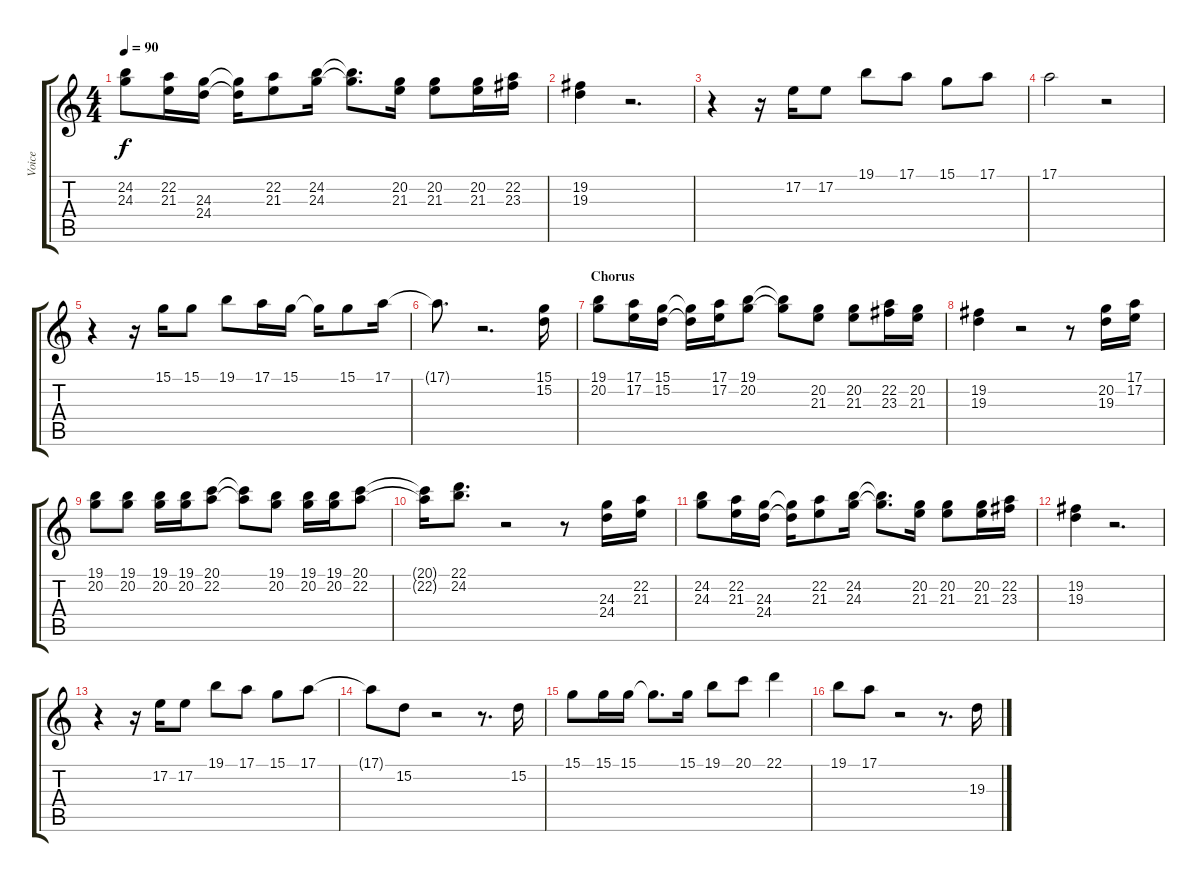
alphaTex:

\track ("Voice" "Voice") {instrument flute}
\staff {score tabs}
\tuning (E4 B3 G3 D3 A2 E2) {hide}
\ts (4 4)
\tempo 90
\clef g2
\ks c
(24.2 24.3).8{dy f} (22.2 21.3).16 (24.3 24.4).16 (24.3{t} 24.4{t}).16 (22.2 21.3).8 (24.2 24.3).16 (24.2{t} 24.3{t}).8{d} (20.2 21.3).16 (20.2 21.3).8 (20.2 21.3).16 (22.2 23.3).16 |
(19.2 19.3).4 r.2{d} |
r.4 r.16 17.2.16 17.2.8 19.1.8 17.1.8 15.1.8 17.1.8 |
17.1.2 r.2 |
r.4 r.16 15.1.16 15.1.8 19.1.8 17.1.16 15.1.16 15.1{t}.16 15.1.8 17.1.16 |
17.1{t}.8{d} r.2{d} (15.1 15.2).16 |
\section ("" "Chorus")
(19.1 20.2).8 (17.1 17.2).16 (15.1 15.2).16 (15.1{t} 15.2{t}).16 (17.1 17.2).16 (19.1 20.2).8 (19.1{t} 20.2{t}).8 (20.2 21.3).8 (20.2 21.3).8 (22.2 23.3).16 (20.2 21.3).16 |
(19.2 19.3).4 r.2 r.8 (20.2 19.3).16 (17.1 17.2).16 |
(19.1 20.2).8 (19.1 20.2).8 (19.1 20.2).16 (19.1 20.2).16 (20.1 22.2).8 (20.1{t} 22.2{t}).8 (19.1 20.2).8 (19.1 20.2).16 (19.1 20.2).16 (20.1 22.2).8 |
(20.1{t} 22.2{t}).16 (22.1 24.2).8{d} r.2 r.8 (24.3 24.4).16 (22.2 21.3).16 |
(24.2 24.3).8 (22.2 21.3).16 (24.3 24.4).16 (24.3{t} 24.4{t}).16 (22.2 21.3).8 (24.2 24.3).16 (24.2{t} 24.3{t}).8{d} (20.2 21.3).16 (20.2 21.3).8 (20.2 21.3).16 (22.2 23.3).16 |
(19.2 19.3).4 r.2{d} |
r.4 r.16 17.2.16 17.2.8 19.1.8 17.1.8 15.1.8 17.1.8 |
17.1{t}.8 15.2.8 r.2 r.8{d} 15.2.16 |
15.1.8 15.1.16 15.1.16 15.1{t}.8{d} 15.1.16 19.1.8 20.1.8 22.1.4 |
19.1.8 17.1.8 r.2 r.8{d} 19.3.16
